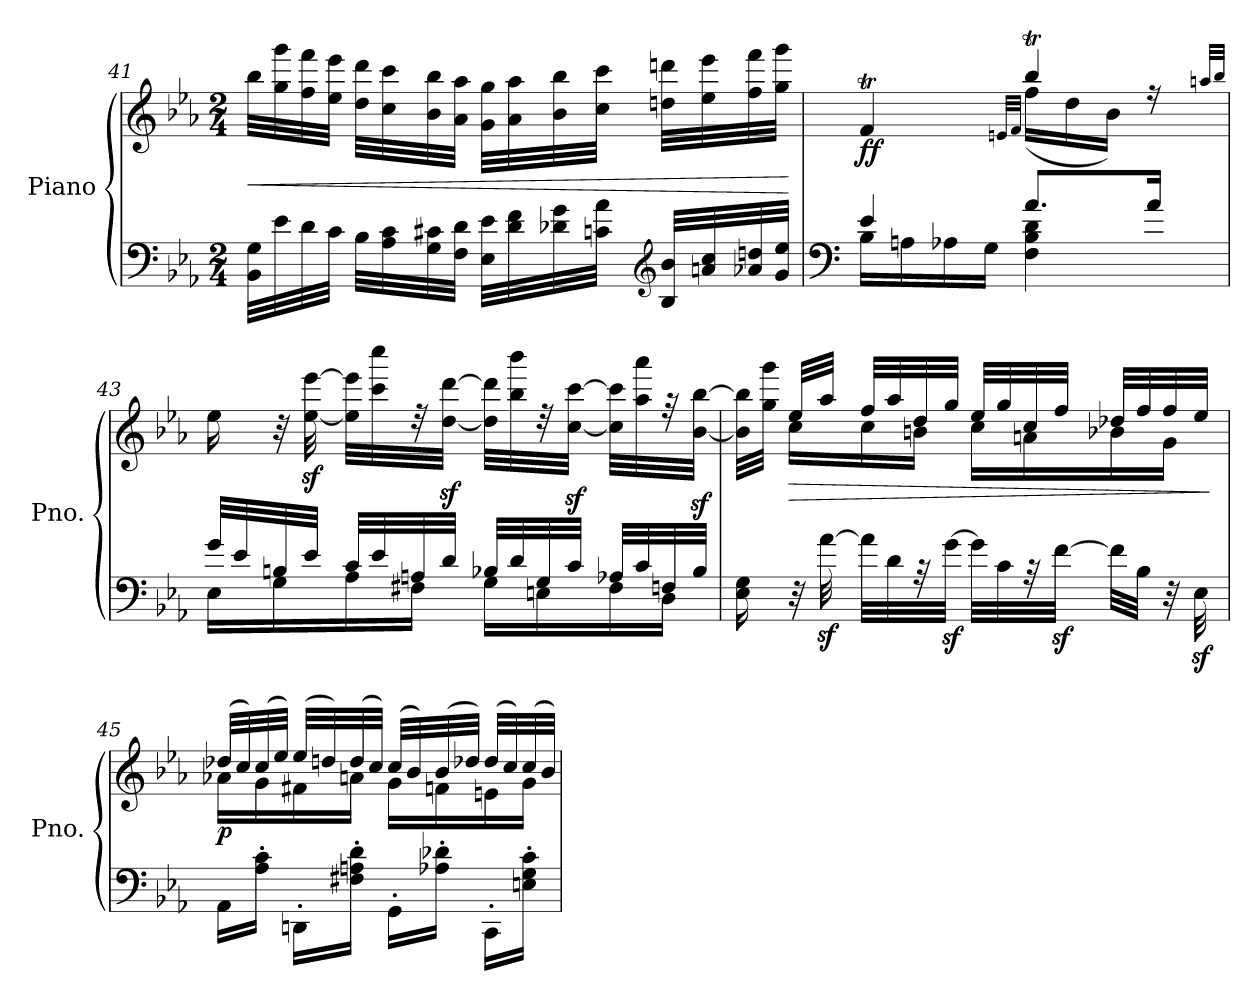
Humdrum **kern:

**kern	**kern	**dynam
*part1	*part1	*part1
*staff2	*staff1	*staff1/2
*I"Piano	*	*
*I'Pno.	*	*
!!LO:LB:g=z
*clefF4	*clefG2	*
*k[b-e-a-]	*k[b-e-a-]	*
*M2/4	*M2/4	*
=41	=41	=41
!	!	!LO:HP:b
32BB-\ 32G\LLL	32bb-\LLL	<
32e-\	32gg\ 32ggg\	.
32d\	32ff\ 32fff\	.
32c\JJJ	32ee-\ 32eee-\JJJ	.
32B-\LLL	32dd\ 32ddd\LLL	.
32A-\ 32c\	32cc\ 32ccc\	.
32G\ 32c#X\	32b-\ 32bb-\	.
32F\ 32d\JJJ	32a-\ 32aa-\JJJ	.
32E-\ 32e-\LLL	32g\ 32gg\LLL	.
32d\ 32f\	32a-\ 32aa-\	.
32d-X\ 32g\	32b-\ 32bb-\	.
32cn\ 32a-\JJJ	32cc\ 32ccc\JJJ	.
*clefG2	*	*
32B-/ 32b-/LLL	32ddn\ 32dddn\LLL	.
32an/ 32cc/	32ee-\ 32eee-\	.
32a-X/ 32ddn/	32ff\ 32fff\	.
32g/ 32ee-/JJJ	32gg\ 32ggg\JJJ	.
.	.	[
=42	=42	=42
*clefF4	*	*
*^	*^	*
!	!	!	!	!LO:DY:b
4e-/	16B-\LL	4fT/	4ryy	ff
.	16An\	.	.	.
.	16A-X\	.	.	.
.	16G\JJ	.	.	.
.	.	32qen/LLL	.	.
.	.	32qf/JJJ	.	.
8.a-/L	4F\ 4B-\ 4d\	4bb-T/	(<16ff\LL	.
.	.	.	16dd\	.
.	.	.	16b-\JJ)	.
16a-/Jk	.	.	16rff	.
*	*	*v	*v	*
.	.	32qaan/LLL	.
.	.	32qbb-/JJJ	.
!!LO:LB:g=z
=43	=43	=43	=43
32g/LLL	16E-\LL	16ee-\	.
32e-/	.	.	.
32Bn/	16G\	32r	.
32e-/JJJ	.	[32ee-\z> [32eee-\z>	.
32c/LLL	16A-\	32ee-\] 32eee-\]LLL	.
32e-/	.	32ccc\ 32cccc\	.
32An/	16F#X\JJ	32rdd	.
32d/JJJ	.	[32dd\z> [32ddd\z>JJJ	.
32B-X/LLL	16G\LL	32dd\] 32ddd\]LLL	.
32d/	.	32bb-\ 32bbb-\	.
32G/	16En\	32rdd	.
32c/JJJ	.	[32cc\z> [32ccc\z>JJJ	.
32A-X/LLL	16F#\	32cc\] 32ccc\]LLL	.
32c/	.	32aa-\ 32aaa-\	.
32Fn/	16D\JJ	32r	.
32B-/JJJ	.	[32b-\z> [32bb-\z>JJJ	.
*v	*v	*	*
=44	=44	=44
*	*^	*
16E-\ 16G\	32b-\] 32bb-\]LLL	16ryy	.
.	32gg\ 32ggg\JJJ	.	.
!	!	!	!LO:HP:b
32r	32ee-/LLL	16cc\LL	>
[32a-z<\	32aa-/JJJ	.	.
32a-\LLL]	32ff/LLL	16cc\	.
32d\	32aa-/	.	.
32rA	32dd/	16bn\JJ	.
[32gz<\JJJ	32gg/JJJ	.	.
32g\LLL]	32ee-/LLL	16cc\LL	.
32c\	32gg/	.	.
32rA	32cc/	16an\	.
[32fz<\JJJ	32ff/JJJ	.	.
32f\LLL]	32dd-X/LLL	16b-X\	.
32B-\JJJ	32ff/	.	.
32r	32ff/	16g\JJ	.
32E-z<\	32ee-/JJJ	.	.
*	*v	*v	*
.	.	]
!!LO:PB:g=z
=45	=45	=45
*	*^	*
!	!	!	!LO:DY:b
16AA-\LL	(>32dd-X/LLL	16a-X\LL	p
.	32cc/)	.	.
16A-\' 16c\'JJ	(>32cc/	16g\	.
.	32ee-/JJJ)	.	.
16DDn'\LL	(>32ee-/LLL	16f#X\	.
.	32ddn/)	.	.
16F#X\' 16An\' 16d\'JJ	(>32dd/	16an\JJ	.
.	32cc/JJJ)	.	.
16GG'\LL	(>32cc/LLL	16g\LL	.
.	32b-/)	.	.
16A-X\' 16d-X\'JJ	(>32b-/	16fn\	.
.	32dd-X/JJJ)	.	.
16CC'\LL	(>32dd-/LLL	16en\	.
.	32cc/)	.	.
16En\' 16G\' 16c\'JJ	(>32cc/	16g\JJ	.
.	32b-/JJJ)	.	.
*	*v	*v	*
=	=	=
*-	*-	*-
